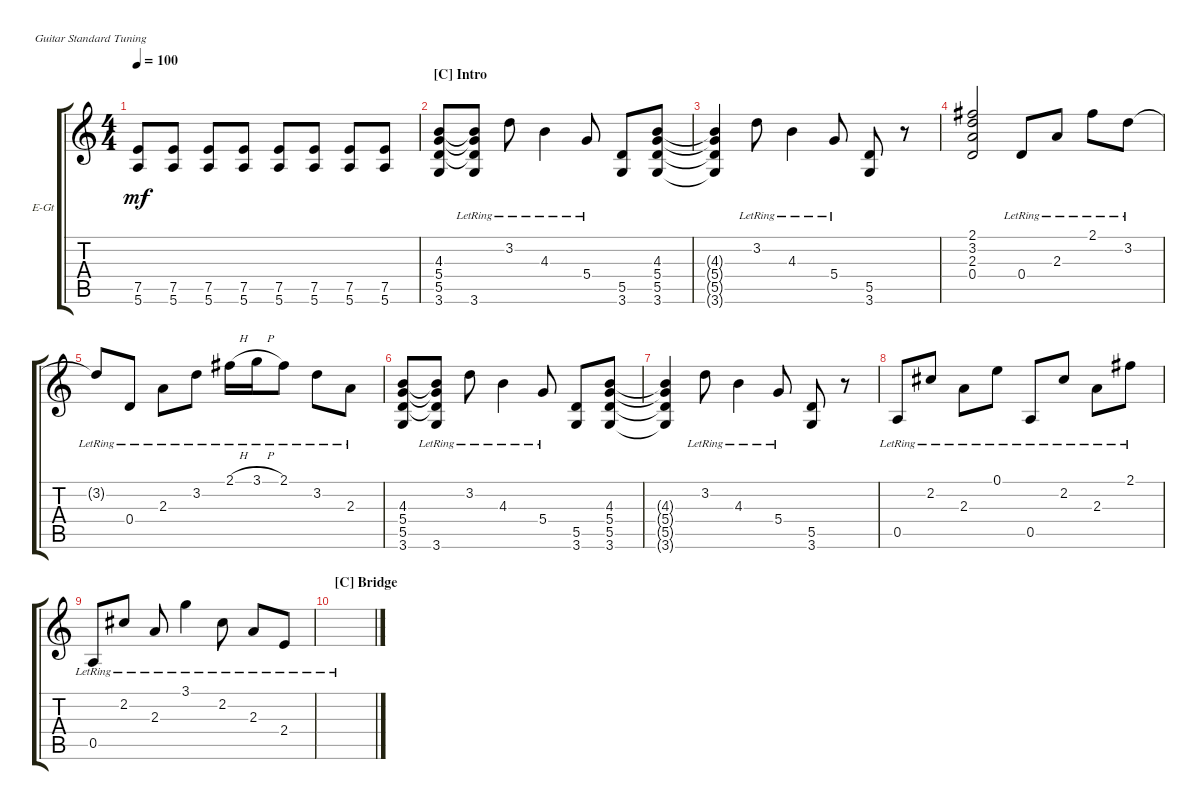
\defaultSystemsLayout 4
\bracketExtendMode groupsimilarinstruments
\firstSystemTrackNameOrientation horizontal
\otherSystemsTrackNameOrientation horizontal
\track ("Electric Guitar" "E-Gt") {instrument overdrivenguitar}
\staff {score tabs}
\tuning (E4 B3 G3 D3 A2 E2)
\ts (4 4)
\tempo 100
\clef g2
\ks c
(7.5 5.6).8{dy mf} (7.5 5.6).8 (7.5 5.6).8 (7.5 5.6).8 (7.5 5.6).8 (7.5 5.6).8 (7.5 5.6).8 (7.5 5.6).8 |
\section ("C" "Intro")
(3.6 5.5 5.4 4.3).8 (3.6{lr} 4.3{lr t} 5.4{lr t} 5.5{lr t}).8 3.2{lr}.8 4.3{lr}.4 5.4{lr}.8 (5.5 3.6).8 (3.6 5.5 5.4 4.3).8 |
(4.3{t} 5.4{t} 5.5{t} 3.6{t}).4 3.2{lr}.8 4.3{lr}.4 5.4{lr}.8 (3.6 5.5).8 r.8 |
(0.4 2.3 2.1 3.2).2 0.4{lr}.8 2.3{lr}.8 2.1{lr}.8 3.2{lr}.8 |
3.2{lr t}.8 0.4{lr}.8 2.3{lr}.8 3.2{lr}.8 2.1{h lr}.16 3.1{h lr}.16 2.1{lr}.8 3.2{lr}.8 2.3{lr}.8 |
(3.6 5.5 5.4 4.3).8 (3.6{lr} 4.3{lr t} 5.4{lr t} 5.5{lr t}).8 3.2{lr}.8 4.3{lr}.4 5.4{lr}.8 (5.5 3.6).8 (3.6 5.5 5.4 4.3).8 |
(4.3{t} 5.4{t} 5.5{t} 3.6{t}).4 3.2{lr}.8 4.3{lr}.4 5.4{lr}.8 (3.6 5.5).8 r.8 |
0.5{lr}.8 2.2{lr}.8 2.3{lr}.8 0.1{lr}.8 0.5{lr}.8 2.2{lr}.8 2.3{lr}.8 2.1{lr}.8 |
0.5{lr}.8 2.2{lr}.8 2.3{lr}.8 3.1{lr}.4 2.2{lr}.8 2.3{lr}.8 2.4{lr}.8 |
\section ("C" "Bridge")
